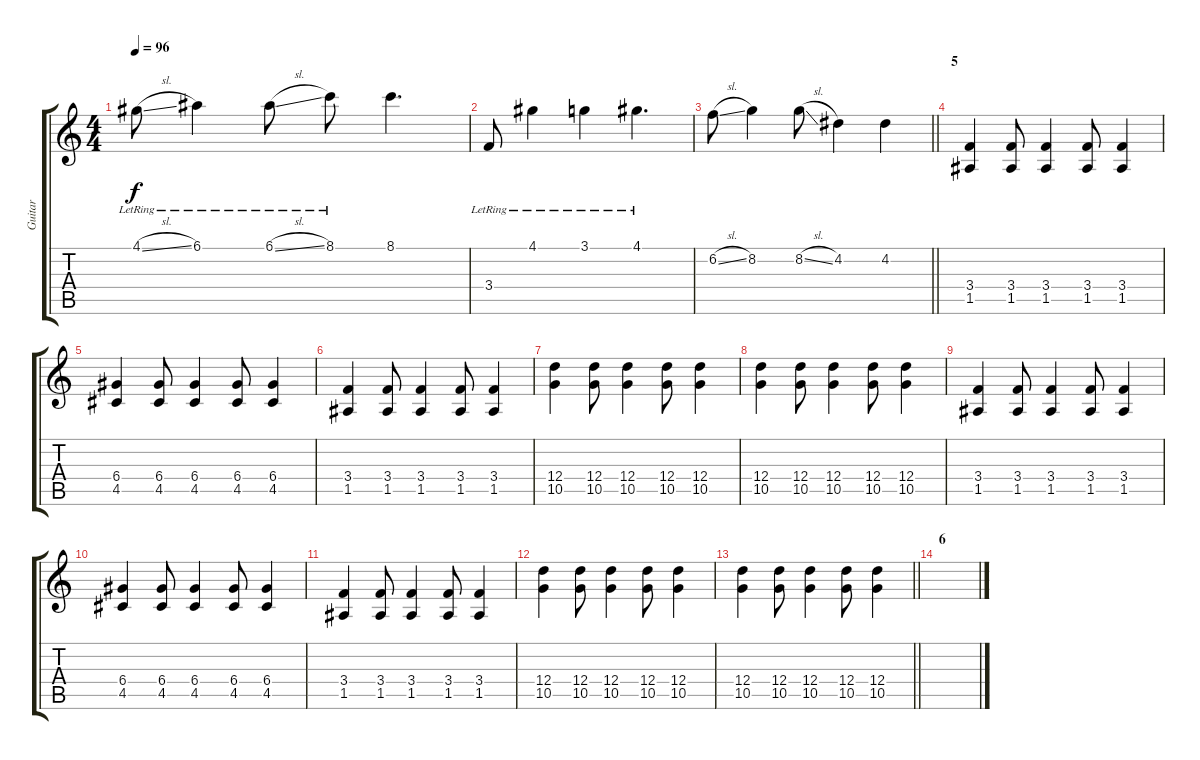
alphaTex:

\track ("Guitar" "Guitar") {instrument distortionguitar}
\staff {score tabs}
\tuning (E4 B3 G3 D3 A2 D2) {hide}
\ts (4 4)
\tempo 96
\clef g2
\ks c
4.1{sl lr}.8{dy f} 6.1{lr}.4 6.1{sl lr}.8 8.1{lr}.8 8.1.4{d} |
3.4{lr}.8 4.1{lr}.4 3.1{lr}.4 4.1{lr}.4{d} |
\barLineRight lightlight
6.2{sl}.8 8.2.4 8.2{sl}.8 4.2.4 4.2.4 |
\section ("" "5")
(3.4 1.5).4{volume 6 instrument distortionguitar} (3.4 1.5).8 (3.4 1.5).4 (3.4 1.5).8 (3.4 1.5).4 |
(6.4 4.5).4 (6.4 4.5).8 (6.4 4.5).4 (6.4 4.5).8 (6.4 4.5).4 |
(3.4 1.5).4 (3.4 1.5).8 (3.4 1.5).4 (3.4 1.5).8 (3.4 1.5).4 |
(12.4 10.5).4 (12.4 10.5).8 (12.4 10.5).4 (12.4 10.5).8 (12.4 10.5).4 |
(12.4 10.5).4 (12.4 10.5).8 (12.4 10.5).4 (12.4 10.5).8 (12.4 10.5).4 |
(3.4 1.5).4 (3.4 1.5).8 (3.4 1.5).4 (3.4 1.5).8 (3.4 1.5).4 |
(6.4 4.5).4 (6.4 4.5).8 (6.4 4.5).4 (6.4 4.5).8 (6.4 4.5).4 |
(3.4 1.5).4 (3.4 1.5).8 (3.4 1.5).4 (3.4 1.5).8 (3.4 1.5).4 |
(12.4 10.5).4 (12.4 10.5).8 (12.4 10.5).4 (12.4 10.5).8 (12.4 10.5).4 |
\barLineRight lightlight
(12.4 10.5).4 (12.4 10.5).8 (12.4 10.5).4 (12.4 10.5).8 (12.4 10.5).4 |
\section ("" "6")
